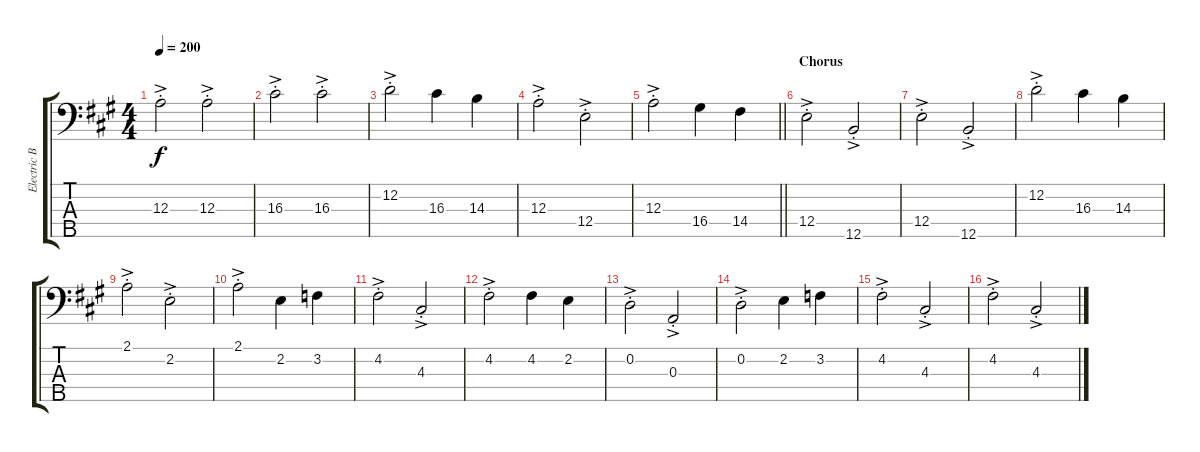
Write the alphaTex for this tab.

\track ("Electric Bass" "Electric B") {instrument electricbassfinger}
\staff {score tabs}
\tuning (G2 D2 A1 E1 B0) {hide}
\ts (4 4)
\tempo 200
\clef f4
\ks a
12.3{ac st}.2{dy f} 12.3{ac st}.2 |
16.3{ac st}.2 16.3{ac st}.2 |
12.2{ac st}.2 16.3.4 14.3.4 |
12.3{ac st}.2 12.4{ac st}.2 |
\barLineRight lightlight
12.3{ac st}.2 16.4.4 14.4.4 |
\section ("" "Chorus")
12.4{ac st}.2 12.5{ac st}.2 |
12.4{ac st}.2 12.5{ac st}.2 |
12.2{ac st}.2 16.3.4 14.3.4 |
2.1{ac st}.2 2.2{ac st}.2 |
2.1{ac st}.2 2.2.4 3.2.4 |
4.2{ac st}.2 4.3{ac st}.2 |
4.2{ac st}.2 4.2.4 2.2.4 |
0.2{ac st}.2 0.3{ac st}.2 |
0.2{ac st}.2 2.2.4 3.2.4 |
4.2{ac st}.2 4.3{ac st}.2 |
4.2{ac st}.2 4.3{ac st}.2
